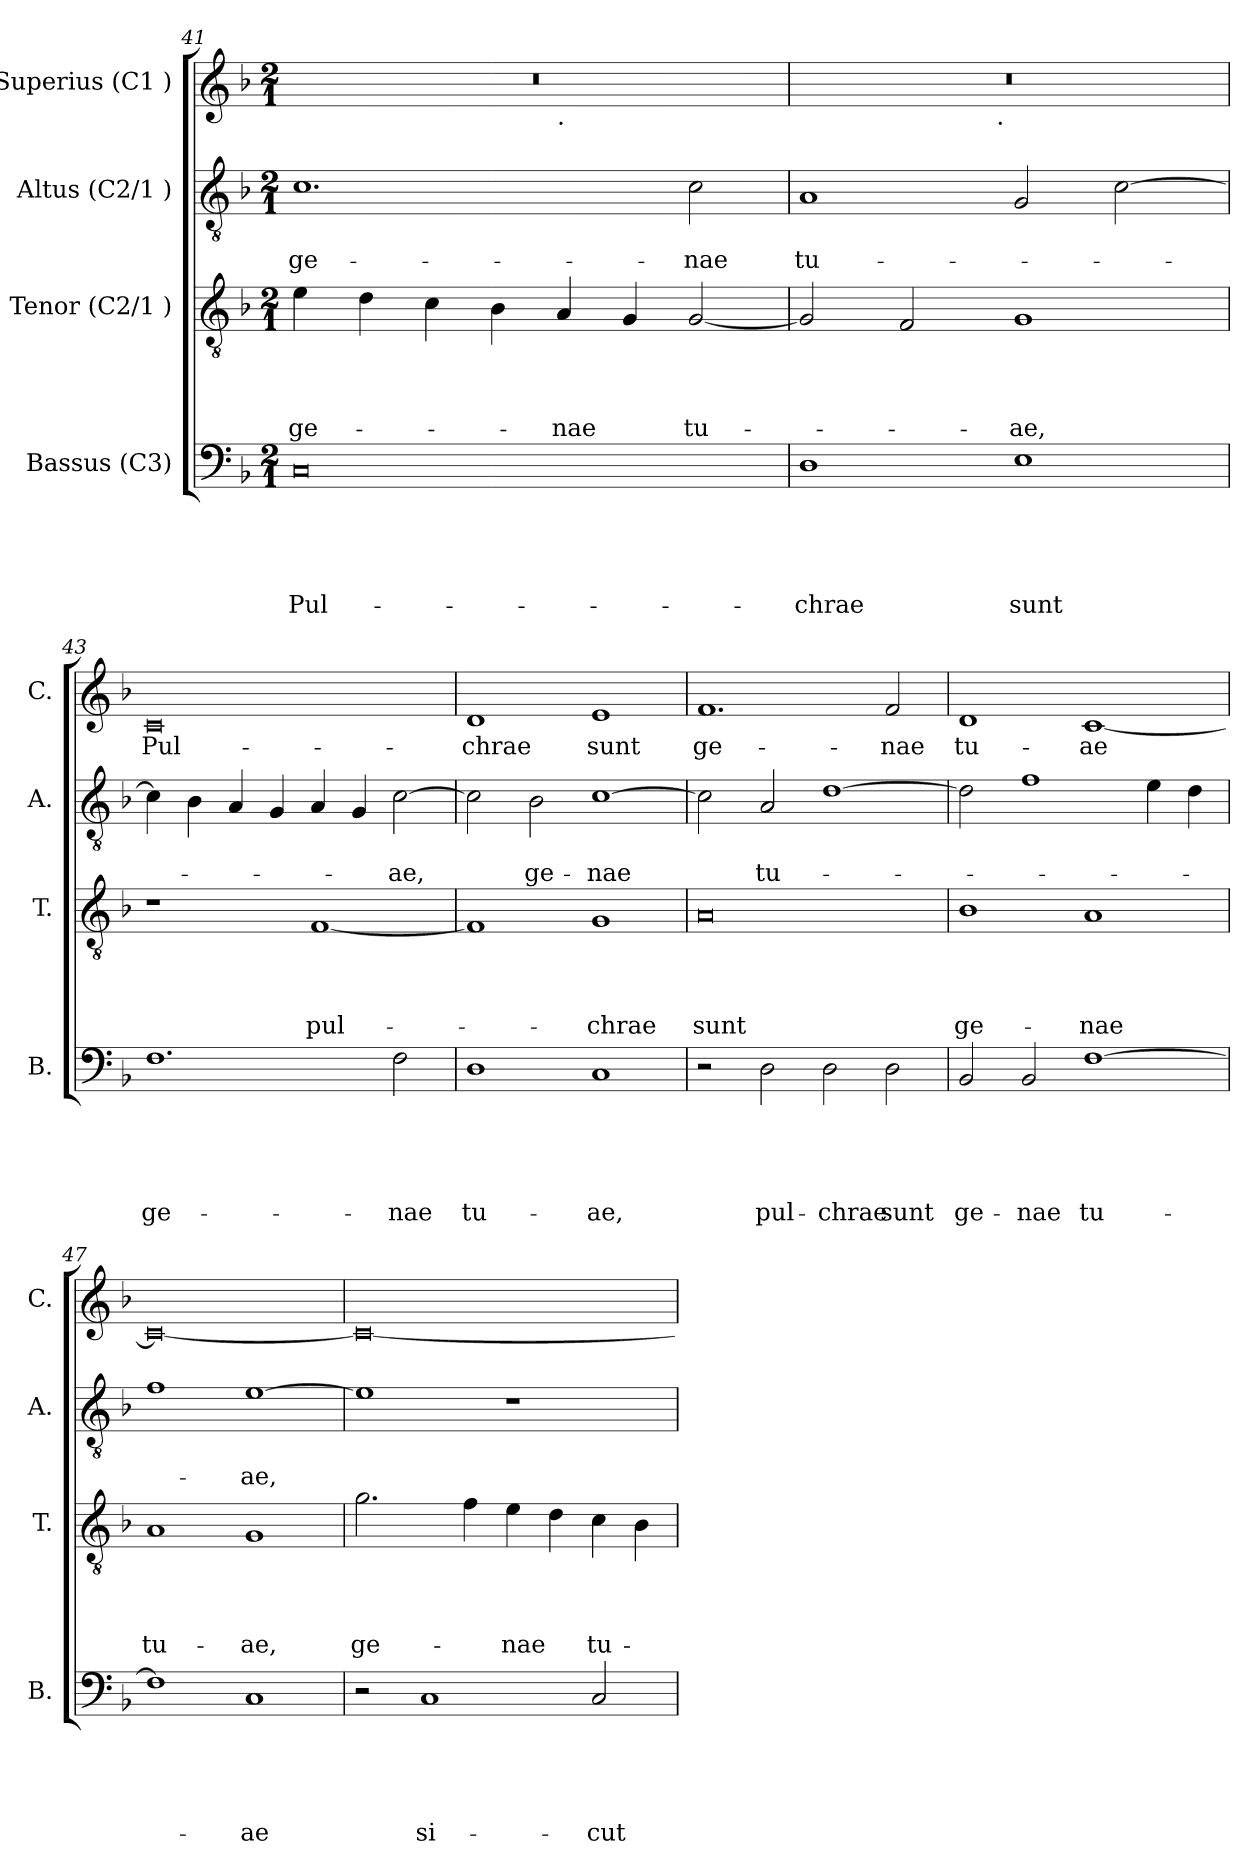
**kern	**text	**text	**text	**text	**text	**kern	**text	**text	**text	**text	**kern	**text	**text	**kern	**text
*part4	*part4	*part4	*part4	*part4	*part4	*part3	*part3	*part3	*part3	*part3	*part2	*part2	*part2	*part1	*part1
*staff4	*staff4	*staff4	*staff4	*staff4	*staff4	*staff3	*staff3	*staff3	*staff3	*staff3	*staff2	*staff2	*staff2	*staff1	*staff1
*I"Bassus (C3)	*	*	*	*	*	*I"Tenor (C2/1 )	*	*	*	*	*I"Altus (C2/1 )	*	*	*I"Superius (C1 )	*
*I'B.	*	*	*	*	*	*I'T.	*	*	*	*	*I'A.	*	*	*I'C.	*
*clefF4	*	*	*	*	*	*clefGv2	*	*	*	*	*clefGv2	*	*	*clefG2	*
*k[b-]	*	*	*	*	*	*k[b-]	*	*	*	*	*k[b-]	*	*	*k[b-]	*
*F:	*	*	*	*	*	*F:	*	*	*	*	*F:	*	*	*F:	*
*M2/1	*	*	*	*	*	*M2/1	*	*	*	*	*M2/1	*	*	*M2/1	*
=41	=41	=41	=41	=41	=41	=41	=41	=41	=41	=41	=41	=41	=41	=41	=41
!	!	!	!	!	!LO:LY:b	!	!	!	!	!LO:LY:b	!	!	!LO:LY:b	!	!
*	*	*	*	*	*	*	*	*	*	*	*	*	*	*^	*
0C	.	.	.	.	Pul-	4e\	.	.	.	ge-	1.c	.	ge-	0r	1ryy	.
.	.	.	.	.	.	4d\	.	.	.	.	.	.	.	.	.	.
.	.	.	.	.	.	4c\	.	.	.	.	.	.	.	.	.	.
.	.	.	.	.	.	4B-\	.	.	.	.	.	.	.	.	.	.
!	!	!	!	!	!	!	!	!	!	!	!	!	!	!	!LO:TX:b:t=.	!
!	!	!	!	!	!	!	!	!	!	!LO:LY:b	!	!	!	!	!	!
.	.	.	.	.	.	4A/	.	.	.	-nae	.	.	.	.	1ryy	.
.	.	.	.	.	.	4G/	.	.	.	.	.	.	.	.	.	.
!	!	!	!	!	!	!	!	!	!	!LO:LY:b	!	!	!LO:LY:b	!	!	!
.	.	.	.	.	.	[<2G/	.	.	.	tu-	2c\	.	-nae	.	.	.
=42	=42	=42	=42	=42	=42	=42	=42	=42	=42	=42	=42	=42	=42	=42	=42	=42
!	!	!	!	!	!LO:LY:b	!	!	!	!	!	!	!	!LO:LY:b	!	!	!
1D	.	.	.	.	-chrae	2G/]	.	.	.	.	1A	.	tu-	0r	2ryy	.
.	.	.	.	.	.	2F/	.	.	.	.	.	.	.	.	4...ryy	.
!	!	!	!	!	!	!	!	!	!	!	!	!	!	!	!LO:TX:b:t=.	!
.	.	.	.	.	.	.	.	.	.	.	.	.	.	.	1ryy	.
!	!	!	!	!	!LO:LY:b	!	!	!	!	!LO:LY:b	!	!	!	!	!	!
1E	.	.	.	.	sunt	1G	.	.	.	-ae,	2G/	.	.	.	.	.
.	.	.	.	.	.	.	.	.	.	.	[>2c\	.	.	.	.	.
.	.	.	.	.	.	.	.	.	.	.	.	.	.	.	32ryy	.
!!LO:PB:g=z
=43	=43	=43	=43	=43	=43	=43	=43	=43	=43	=43	=43	=43	=43	=43	=43	=43
!	!	!	!	!	!LO:LY:b	!	!	!	!	!	!	!	!	!	!	!LO:LY:b
*	*	*	*	*	*	*	*	*	*	*	*	*	*	*v	*v	*
1.F	.	.	.	.	ge-	1r	.	.	.	.	4c\]	.	.	0c	Pul-
.	.	.	.	.	.	.	.	.	.	.	4B-\	.	.	.	.
.	.	.	.	.	.	.	.	.	.	.	4A/	.	.	.	.
.	.	.	.	.	.	.	.	.	.	.	4G/	.	.	.	.
!	!	!	!	!	!	!	!	!	!	!LO:LY:b	!	!	!	!	!
.	.	.	.	.	.	[<1F	.	.	.	pul-	4A/	.	.	.	.
.	.	.	.	.	.	.	.	.	.	.	4G/	.	.	.	.
!	!	!	!	!	!LO:LY:b	!	!	!	!	!	!	!	!LO:LY:b	!	!
2F\	.	.	.	.	-nae	.	.	.	.	.	[>2c\	.	-ae,	.	.
=44	=44	=44	=44	=44	=44	=44	=44	=44	=44	=44	=44	=44	=44	=44	=44
!	!	!	!	!	!LO:LY:b	!	!	!	!	!	!	!	!	!	!LO:LY:b
1D	.	.	.	.	tu-	1F]	.	.	.	.	2c\]	.	.	1d	-chrae
!	!	!	!	!	!	!	!	!	!	!	!	!	!LO:LY:b	!	!
.	.	.	.	.	.	.	.	.	.	.	2B-\	.	ge-	.	.
!	!	!	!	!	!LO:LY:b	!	!	!	!	!LO:LY:b	!	!	!LO:LY:b	!	!LO:LY:b
1C	.	.	.	.	-ae,	1G	.	.	.	-chrae	[>1c	.	-nae	1e	sunt
=45	=45	=45	=45	=45	=45	=45	=45	=45	=45	=45	=45	=45	=45	=45	=45
!	!	!	!	!	!	!	!	!	!	!LO:LY:b	!	!	!	!	!LO:LY:b
2r	.	.	.	.	.	0A	.	.	.	sunt	2c\]	.	.	1.f	ge-
!	!	!	!	!	!LO:LY:b	!	!	!	!	!	!	!	!LO:LY:b	!	!
2D\	.	.	.	.	pul-	.	.	.	.	.	2A/	.	tu-	.	.
!	!	!	!	!	!LO:LY:b	!	!	!	!	!	!	!	!	!	!
2D\	.	.	.	.	-chrae	.	.	.	.	.	[>1d	.	.	.	.
!	!	!	!	!	!LO:LY:b	!	!	!	!	!	!	!	!	!	!LO:LY:b
2D\	.	.	.	.	sunt	.	.	.	.	.	.	.	.	2f/	-nae
=46	=46	=46	=46	=46	=46	=46	=46	=46	=46	=46	=46	=46	=46	=46	=46
!	!	!	!	!	!LO:LY:b	!	!	!	!	!LO:LY:b	!	!	!	!	!LO:LY:b
2BB-/	.	.	.	.	ge-	1B-	.	.	.	ge-	2d\]	.	.	1d	tu-
!	!	!	!	!	!LO:LY:b	!	!	!	!	!	!	!	!	!	!
2BB-/	.	.	.	.	-nae	.	.	.	.	.	1f	.	.	.	.
!	!	!	!	!	!LO:LY:b	!	!	!	!	!LO:LY:b	!	!	!	!	!LO:LY:b
[>1F	.	.	.	.	tu-	1A	.	.	.	-nae	.	.	.	[<1c	-ae
.	.	.	.	.	.	.	.	.	.	.	4e\	.	.	.	.
.	.	.	.	.	.	.	.	.	.	.	4d\	.	.	.	.
=47	=47	=47	=47	=47	=47	=47	=47	=47	=47	=47	=47	=47	=47	=47	=47
!	!	!	!	!	!	!	!	!	!	!LO:LY:b	!	!	!	!	!
1F]	.	.	.	.	.	1A	.	.	.	tu-	1f	.	.	0c_	.
!	!	!	!	!	!LO:LY:b	!	!	!	!	!LO:LY:b	!	!	!LO:LY:b	!	!
1C	.	.	.	.	-ae	1G	.	.	.	-ae,	[<1e	.	-ae,	.	.
!!LO:LB:g=z
=48	=48	=48	=48	=48	=48	=48	=48	=48	=48	=48	=48	=48	=48	=48	=48
!	!	!	!	!	!	!	!	!	!	!LO:LY:b	!	!	!	!	!
2r	.	.	.	.	.	2.g\	.	.	.	ge-	1e]	.	.	0c_	.
!	!	!	!	!	!LO:LY:b	!	!	!	!	!	!	!	!	!	!
1C	.	.	.	.	si-	.	.	.	.	.	.	.	.	.	.
.	.	.	.	.	.	4f\	.	.	.	.	.	.	.	.	.
!	!	!	!	!	!	!	!	!	!	!LO:LY:b	!	!	!	!	!
.	.	.	.	.	.	4e\	.	.	.	-nae	1r	.	.	.	.
.	.	.	.	.	.	4d\	.	.	.	.	.	.	.	.	.
!	!	!	!	!	!LO:LY:b	!	!	!	!	!LO:LY:b	!	!	!	!	!
2C/	.	.	.	.	-cut	4c\	.	.	.	tu-	.	.	.	.	.
.	.	.	.	.	.	4B-\	.	.	.	.	.	.	.	.	.
=	=	=	=	=	=	=	=	=	=	=	=	=	=	=	=
*-	*-	*-	*-	*-	*-	*-	*-	*-	*-	*-	*-	*-	*-	*-	*-
